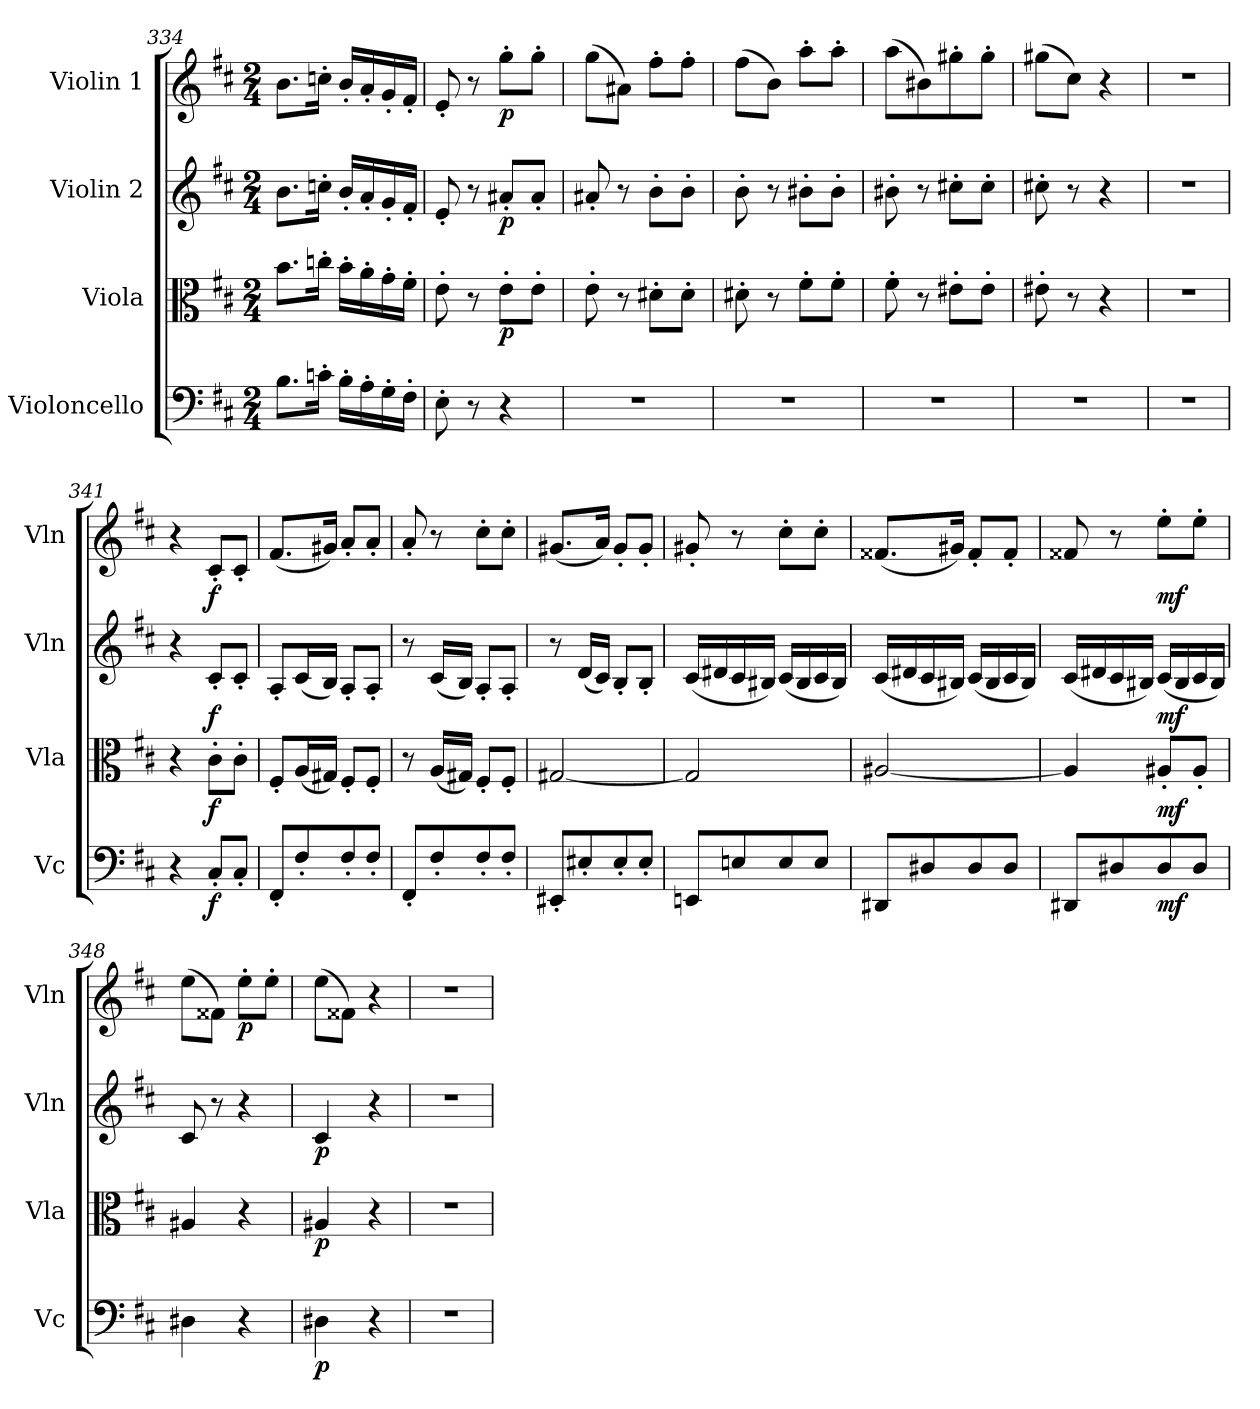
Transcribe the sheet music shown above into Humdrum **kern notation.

**kern	**dynam	**kern	**dynam	**kern	**dynam	**kern	**dynam
*part4	*part4	*part3	*part3	*part2	*part2	*part1	*part1
*staff4	*staff4	*staff3	*staff3	*staff2	*staff2	*staff1	*staff1
*I"Violoncello	*	*I"Viola	*	*I"Violin 2	*	*I"Violin 1	*
*I'Vc	*	*I'Vla	*	*I'Vln	*	*I'Vln	*
*clefF4	*	*clefC3	*	*clefG2	*	*clefG2	*
*k[f#c#]	*	*k[f#c#]	*	*k[f#c#]	*	*k[f#c#]	*
*M2/4	*	*M2/4	*	*M2/4	*	*M2/4	*
=334	=334	=334	=334	=334	=334	=334	=334
8.B\L	.	8.b\L	.	8.b\L	.	8.b\L	.
16cn'\Jk	.	16ccn'\Jk	.	16ccn'\Jk	.	16ccn'\Jk	.
16B'\LL	.	16b'\LL	.	16b'/LL	.	16b'/LL	.
16A'\	.	16a'\	.	16a'/	.	16a'/	.
16G'\	.	16g'\	.	16g'/	.	16g'/	.
16F#'\JJ	.	16f#'\JJ	.	16f#'/JJ	.	16f#'/JJ	.
=335	=335	=335	=335	=335	=335	=335	=335
8E'\	.	8e'\	.	8e'/	.	8e'/	.
8r	.	8r	.	8r	.	8r	.
!	!	!	!LO:DY:b	!	!LO:DY:b	!	!LO:DY:b
4r	.	8e'\L	p	8a#X'/L	p	8gg'\L	p
.	.	8e'\J	.	8a#'/J	.	8gg'\J	.
=336	=336	=336	=336	=336	=336	=336	=336
2r	.	8e'\	.	8a#X'/	.	(>8gg\L	.
.	.	8r	.	8r	.	8a#X\J)	.
.	.	8d#X'\L	.	8b'\L	.	8ff#'\L	.
.	.	8d#'\J	.	8b'\J	.	8ff#'\J	.
=337	=337	=337	=337	=337	=337	=337	=337
2r	.	8d#X'\	.	8b'\	.	(>8ff#\L	.
.	.	8r	.	8r	.	8b\J)	.
.	.	8f#'\L	.	8b#X'\L	.	8aa'\L	.
.	.	8f#'\J	.	8b#'\J	.	8aa'\J	.
!!LO:LB:g=z
=338	=338	=338	=338	=338	=338	=338	=338
2r	.	8f#'\	.	8b#X'\	.	(>8aa\L	.
.	.	8r	.	8r	.	8b#X\)	.
.	.	8e#X'\L	.	8cc#X'\L	.	8gg#X'\	.
.	.	8e#'\J	.	8cc#'\J	.	8gg#'\J	.
=339	=339	=339	=339	=339	=339	=339	=339
2r	.	8e#X'\	.	8cc#X'\	.	(>8gg#X\L	.
.	.	8r	.	8r	.	8cc#\J)	.
.	.	4r	.	4r	.	4r	.
=340	=340	=340	=340	=340	=340	=340	=340
2r	.	2r	.	2r	.	2r	.
=341	=341	=341	=341	=341	=341	=341	=341
4r	.	4r	.	4r	.	4r	.
!	!LO:DY:b	!	!LO:DY:b	!	!LO:DY:b	!	!LO:DY:b
8C#'/L	f	8c#'\L	f	8c#'/L	f	8c#'/L	f
8C#'/J	.	8c#'\J	.	8c#'/J	.	8c#'/J	.
=342	=342	=342	=342	=342	=342	=342	=342
8FF#'/L	.	8F#'/L	.	8A'/L	.	(<8.f#/L	.
8F#'/	.	(<16A/L	.	(<16c#/L	.	.	.
.	.	16G#X/JJ)	.	16B/JJ)	.	16g#X/Jk)	.
8F#'/	.	8F#'/L	.	8A'/L	.	8a'/L	.
8F#'/J	.	8F#'/J	.	8A'/J	.	8a'/J	.
=343	=343	=343	=343	=343	=343	=343	=343
8FF#'/L	.	8r	.	8r	.	8a'/	.
8F#'/	.	(<16A/LL	.	(<16c#/LL	.	8r	.
.	.	16G#X/JJ)	.	16B/JJ)	.	.	.
8F#'/	.	8F#'/L	.	8A'/L	.	8cc#'\L	.
8F#'/J	.	8F#'/J	.	8A'/J	.	8cc#'\J	.
=344	=344	=344	=344	=344	=344	=344	=344
8EE#X'/L	.	[2G#X/	.	8r	.	(<8.g#X/L	.
8E#X'/	.	.	.	(<16d/LL	.	.	.
.	.	.	.	16c#/JJ)	.	16a/Jk)	.
8E#'/	.	.	.	8B'/L	.	8g#'/L	.
8E#'/J	.	.	.	8B'/J	.	8g#'/J	.
=345	=345	=345	=345	=345	=345	=345	=345
8EEn/L	.	2G#/]	.	(<16c#/LL	.	8g#X'/	.
.	.	.	.	16d#X/	.	.	.
8En/	.	.	.	16c#/	.	8r	.
.	.	.	.	16B#X/JJ)	.	.	.
8E/	.	.	.	(<16c#/LL	.	8cc#'\L	.
.	.	.	.	16B#/	.	.	.
8E/J	.	.	.	16c#/	.	8cc#'\J	.
.	.	.	.	16B#/JJ)	.	.	.
!!LO:PB:g=z
=346	=346	=346	=346	=346	=346	=346	=346
8DD#X/L	.	[2A#X/	.	(<16c#/LL	.	(<8.f##X/L	.
.	.	.	.	16d#X/	.	.	.
8D#X/	.	.	.	16c#/	.	.	.
.	.	.	.	16B#X/JJ)	.	16g#X/Jk)	.
8D#/	.	.	.	(<16c#/LL	.	8f##'/L	.
.	.	.	.	16B#/	.	.	.
8D#/J	.	.	.	16c#/	.	8f##'/J	.
.	.	.	.	16B#/JJ)	.	.	.
=347	=347	=347	=347	=347	=347	=347	=347
8DD#X/L	.	4A#/]	.	(<16c#/LL	.	8f##X/	.
.	.	.	.	16d#X/	.	.	.
8D#X/	.	.	.	16c#/	.	8r	.
.	.	.	.	16B#X/JJ)	.	.	.
!	!LO:DY:b	!	!LO:DY:b	!	!LO:DY:b	!	!LO:DY:b
8D#/	mf	8A#X'/L	mf	(<16c#/LL	mf	8ee'\L	mf
.	.	.	.	16B#/	.	.	.
8D#/J	.	8A#'/J	.	16c#/	.	8ee'\J	.
.	.	.	.	16B#/JJ)	.	.	.
=348	=348	=348	=348	=348	=348	=348	=348
4D#X\	.	4A#X/	.	8c#/	.	(>8ee\L	.
.	.	.	.	8r	.	8f##X\J)	.
!	!	!	!	!	!	!	!LO:DY:b
4r	.	4r	.	4r	.	8ee'\L	p
.	.	.	.	.	.	8ee'\J	.
=349	=349	=349	=349	=349	=349	=349	=349
!	!LO:DY:b	!	!LO:DY:b	!	!LO:DY:b	!	!
4D#X\	p	4A#X/	p	4c#/	p	(>8ee\L	.
.	.	.	.	.	.	8f##X\J)	.
4r	.	4r	.	4r	.	4r	.
=350	=350	=350	=350	=350	=350	=350	=350
2r	.	2r	.	2r	.	2r	.
=	=	=	=	=	=	=	=
*-	*-	*-	*-	*-	*-	*-	*-
